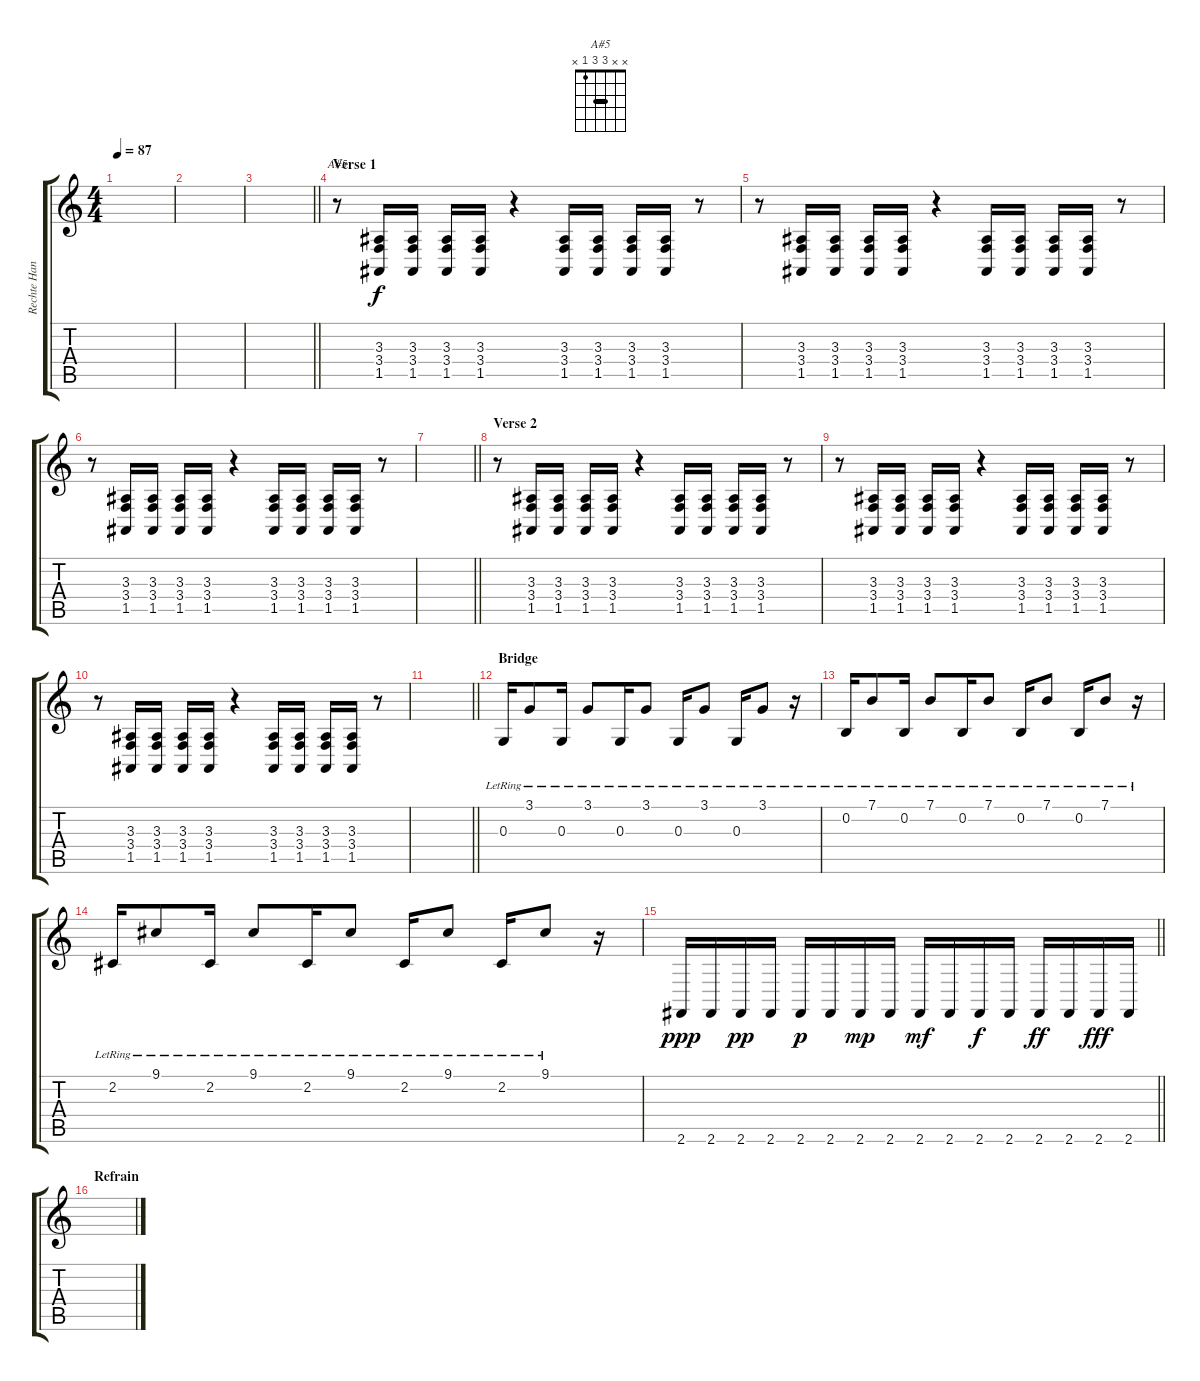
\track ("Rechte Hand" "Rechte Han") {instrument harpsichord}
\staff {score tabs}
\tuning (E4 B3 G3 D3 A2 E2) {hide}
\chord ("A#5" x x 3 3 1 x) {barre 3}
\ts (4 4)
\tempo 87
\clef g2
\ks c
|
|
\barLineRight lightlight
|
\section ("" "Verse 1")
r.8{ch "A#5"} (3.3 3.4 1.5).16 (3.3 3.4 1.5).16 (3.3 3.4 1.5).16 (3.3 3.4 1.5).16 r.4 (3.3 3.4 1.5).16 (3.3 3.4 1.5).16 (3.3 3.4 1.5).16 (3.3 3.4 1.5).16 r.8 |
r.8 (3.3 3.4 1.5).16 (3.3 3.4 1.5).16 (3.3 3.4 1.5).16 (3.3 3.4 1.5).16 r.4 (3.3 3.4 1.5).16 (3.3 3.4 1.5).16 (3.3 3.4 1.5).16 (3.3 3.4 1.5).16 r.8 |
r.8 (3.3 3.4 1.5).16 (3.3 3.4 1.5).16 (3.3 3.4 1.5).16 (3.3 3.4 1.5).16 r.4 (3.3 3.4 1.5).16 (3.3 3.4 1.5).16 (3.3 3.4 1.5).16 (3.3 3.4 1.5).16 r.8 |
\barLineRight lightlight
|
\section ("" "Verse 2")
r.8 (3.3 3.4 1.5).16 (3.3 3.4 1.5).16 (3.3 3.4 1.5).16 (3.3 3.4 1.5).16 r.4 (3.3 3.4 1.5).16 (3.3 3.4 1.5).16 (3.3 3.4 1.5).16 (3.3 3.4 1.5).16 r.8 |
r.8 (3.3 3.4 1.5).16 (3.3 3.4 1.5).16 (3.3 3.4 1.5).16 (3.3 3.4 1.5).16 r.4 (3.3 3.4 1.5).16 (3.3 3.4 1.5).16 (3.3 3.4 1.5).16 (3.3 3.4 1.5).16 r.8 |
r.8 (3.3 3.4 1.5).16 (3.3 3.4 1.5).16 (3.3 3.4 1.5).16 (3.3 3.4 1.5).16 r.4 (3.3 3.4 1.5).16 (3.3 3.4 1.5).16 (3.3 3.4 1.5).16 (3.3 3.4 1.5).16 r.8 |
\barLineRight lightlight
|
\section ("" "Bridge")
0.3{lr}.16{instrument harpsichord} 3.1{lr}.8 0.3{lr}.16 3.1{lr}.8 0.3{lr}.16 3.1{lr}.8 0.3{lr}.16 3.1{lr}.8 0.3{lr}.16 3.1{lr}.8 r.16 |
0.2{lr}.16{instrument harpsichord} 7.1{lr}.8 0.2{lr}.16 7.1{lr}.8 0.2{lr}.16 7.1{lr}.8 0.2{lr}.16 7.1{lr}.8 0.2{lr}.16 7.1{lr}.8 r.16 |
2.2{lr}.16{instrument harpsichord} 9.1{lr}.8 2.2{lr}.16 9.1{lr}.8 2.2{lr}.16 9.1{lr}.8 2.2{lr}.16 9.1{lr}.8 2.2{lr}.16 9.1{lr}.8 r.16 |
\barLineRight lightlight
2.6.16{dy ppp} 2.6.16 2.6.16{dy pp} 2.6.16 2.6.16{dy p} 2.6.16 2.6.16{dy mp} 2.6.16 2.6.16{dy mf} 2.6.16 2.6.16{dy f} 2.6.16 2.6.16{dy ff} 2.6.16 2.6.16{dy fff} 2.6.16 |
\section ("" "Refrain")
